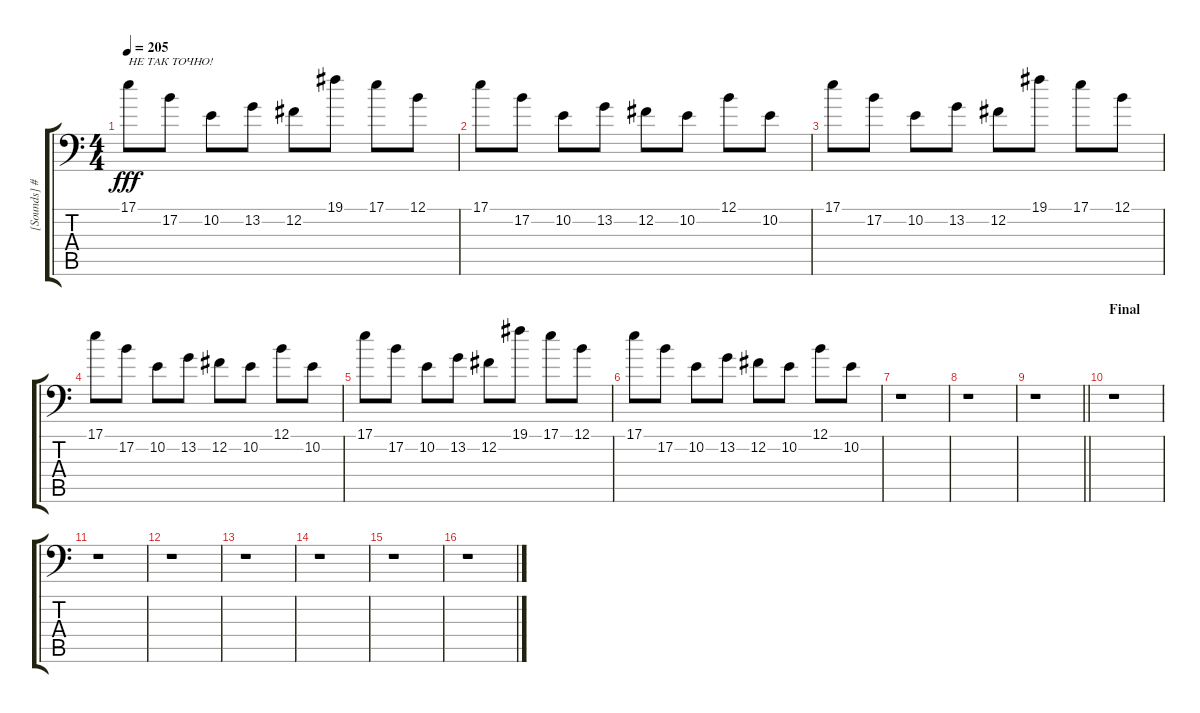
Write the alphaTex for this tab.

\track ("[Sounds] #1 Guitar Add. Solo" "[Sounds] #") {instrument synthvoice}
\staff {score tabs}
\tuning (B3 Gb3 D3 A2 E2 A1) {hide}
\ts (4 4)
\tempo 205
\clef f4
\ks c
17.1.8{txt "НЕ ТАК ТОЧНО!" dy fff instrument brightacousticpiano} 17.2.8 10.2.8 13.2.8 12.2.8 19.1.8 17.1.8 12.1.8 |
17.1.8 17.2.8 10.2.8 13.2.8 12.2.8 10.2.8 12.1.8 10.2.8 |
17.1.8 17.2.8 10.2.8 13.2.8 12.2.8 19.1.8 17.1.8 12.1.8 |
17.1.8 17.2.8 10.2.8 13.2.8 12.2.8 10.2.8 12.1.8 10.2.8 |
17.1.8 17.2.8 10.2.8 13.2.8 12.2.8 19.1.8 17.1.8 12.1.8 |
17.1.8 17.2.8 10.2.8 13.2.8 12.2.8 10.2.8 12.1.8 10.2.8 |
r.1 |
r.1 |
\barLineRight lightlight
r.1 |
\section ("" "Final ")
r.1 |
r.1 |
r.1 |
r.1 |
r.1 |
r.1 |
r.1
